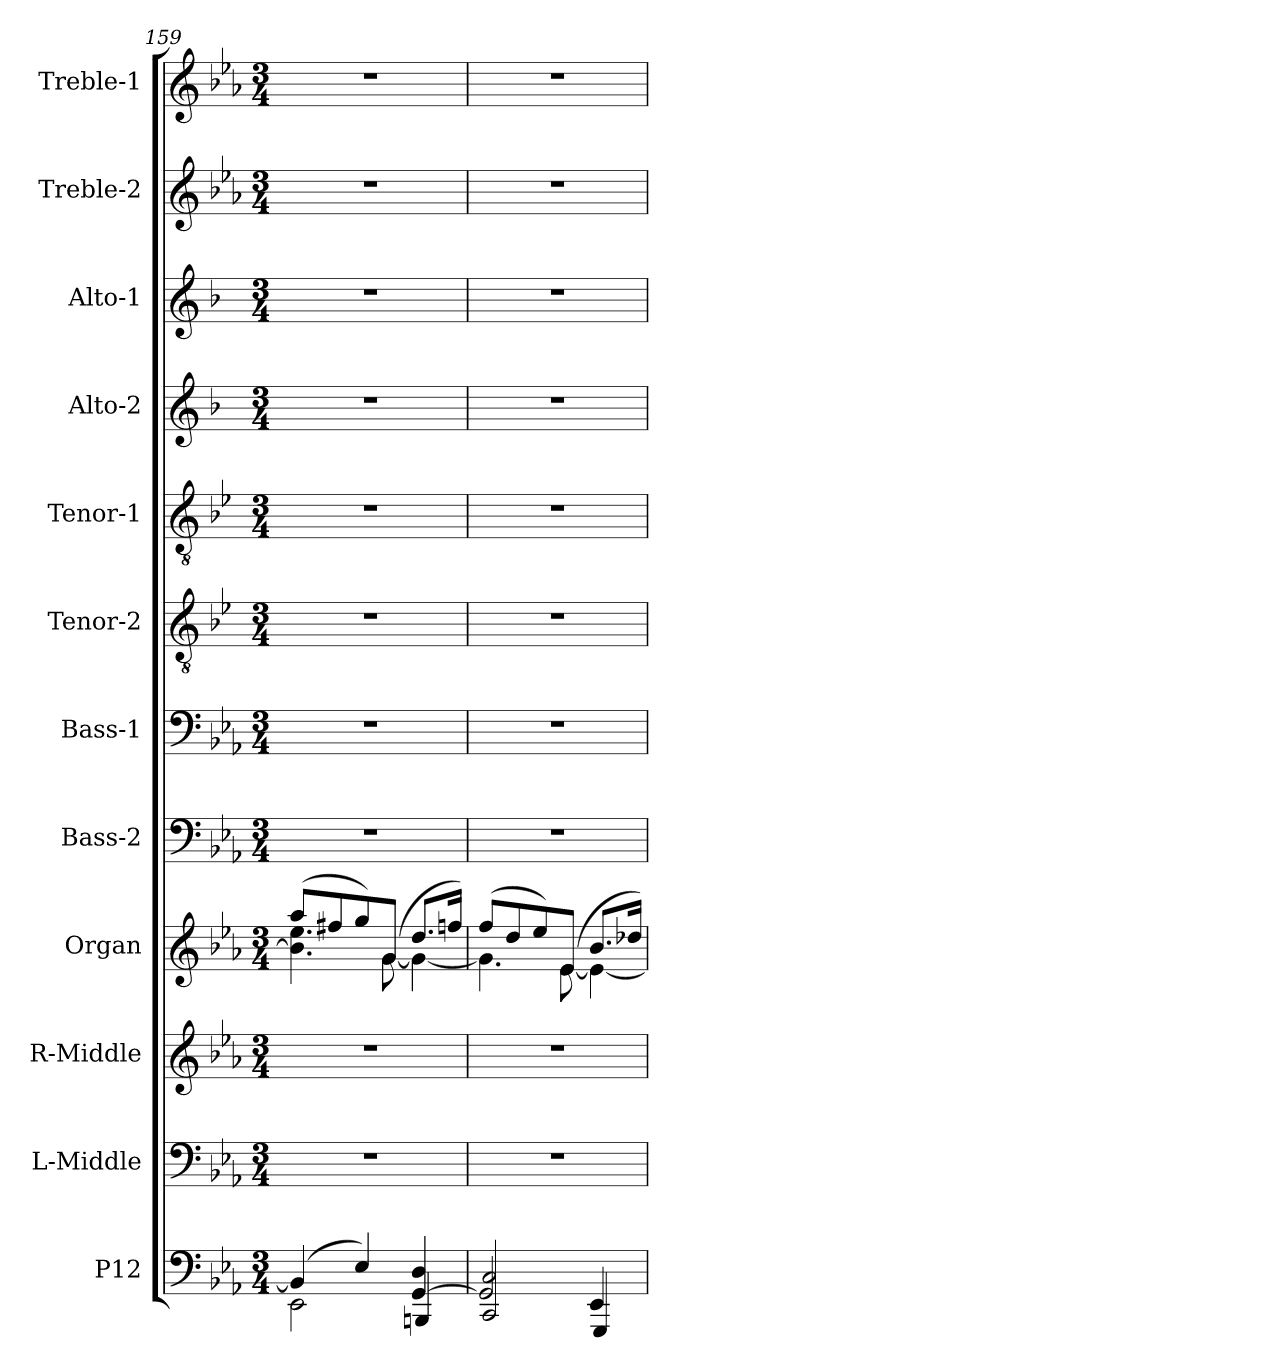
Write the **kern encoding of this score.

**kern	**kern	**kern	**kern	**kern	**kern	**kern	**kern	**kern	**kern	**kern	**kern
*part12	*part11	*part10	*part9	*part8	*part7	*part6	*part5	*part4	*part3	*part2	*part1
*staff12	*staff11	*staff10	*staff9	*staff8	*staff7	*staff6	*staff5	*staff4	*staff3	*staff2	*staff1
*I"P12	*I"L-Middle	*I"R-Middle	*I"Organ	*I"Bass-2	*I"Bass-1	*I"Tenor-2	*I"Tenor-1	*I"Alto-2	*I"Alto-1	*I"Treble-2	*I"Treble-1
*	*I'L-M	*	*	*I'B2:	*I'B:	*I'T2:	*I'T:	*I'A2:	*I'A:	*	*
*clefF4	*clefF4	*clefG2	*clefG2	*clefF4	*clefF4	*clefGv2	*clefGv2	*clefG2	*clefG2	*clefG2	*clefG2
*	*	*	*	*	*	*ITrd4c7	*ITrd4c7	*ITrd1c2	*ITrd1c2	*ITrd-7c-12	*ITrd-7c-12
*k[b-e-a-]	*k[b-e-a-]	*k[b-e-a-]	*k[b-e-a-]	*k[b-e-a-]	*k[b-e-a-]	*k[b-e-a-]	*k[b-e-a-]	*k[b-e-a-]	*k[b-e-a-]	*k[b-e-a-]	*k[b-e-a-]
*E-:	*E-:	*E-:	*E-:	*E-:	*E-:	*E-:	*E-:	*E-:	*E-:	*E-:	*E-:
*M3/4	*M3/4	*M3/4	*M3/4	*M3/4	*M3/4	*M3/4	*M3/4	*M3/4	*M3/4	*M3/4	*M3/4
=159	=159	=159	=159	=159	=159	=159	=159	=159	=159	=159	=159
*^	*	*	*	*	*	*	*	*	*	*	*
!	!	!LO:N:vis=1	!LO:N:vis=1	!	!LO:N:vis=1	!LO:N:vis=1	!LO:N:vis=1	!LO:N:vis=1	!LO:N:vis=1	!LO:N:vis=1	!LO:N:vis=1	!LO:N:vis=1
*	*	*	*	*^	*	*	*	*	*	*	*	*
(4BB-i/]	2EE-i\	2.r	2.r	(8aa-i/L	4.b-i\] 4.ee-i	2.r	2.r	2.r	2.r	2.r	2.r	2.r	2.r
.	.	.	.	8ff#Xi/	.	.	.	.	.	.	.	.	.
4E-i/)	.	.	.	8ggi/)	.	.	.	.	.	.	.	.	.
.	.	.	.	(8gi/J	[8gi\	.	.	.	.	.	.	.	.
[4GGi/ 4Di	4BBBni/	.	.	8.ddi/L	4gi\_	.	.	.	.	.	.	.	.
.	.	.	.	16ffni/Jk)	.	.	.	.	.	.	.	.	.
=160	=160	=160	=160	=160	=160	=160	=160	=160	=160	=160	=160	=160	=160
!	!	!LO:N:vis=1	!LO:N:vis=1	!	!	!LO:N:vis=1	!LO:N:vis=1	!LO:N:vis=1	!LO:N:vis=1	!LO:N:vis=1	!LO:N:vis=1	!LO:N:vis=1	!LO:N:vis=1
2GGi/]	2CCi/ 2Ci	2.r	2.r	(8ffi/L	4.gi\]	2.r	2.r	2.r	2.r	2.r	2.r	2.r	2.r
.	.	.	.	8ddi/	.	.	.	.	.	.	.	.	.
.	.	.	.	8ee-i/)	.	.	.	.	.	.	.	.	.
.	.	.	.	(8e-i/J	[8e-i\	.	.	.	.	.	.	.	.
4EE-i/	4GGGi/	.	.	8.b-i/L	4e-i\_	.	.	.	.	.	.	.	.
.	.	.	.	16dd-Xi/Jk)	.	.	.	.	.	.	.	.	.
*v	*v	*	*	*v	*v	*	*	*	*	*	*	*	*
=	=	=	=	=	=	=	=	=	=	=	=
*-	*-	*-	*-	*-	*-	*-	*-	*-	*-	*-	*-
